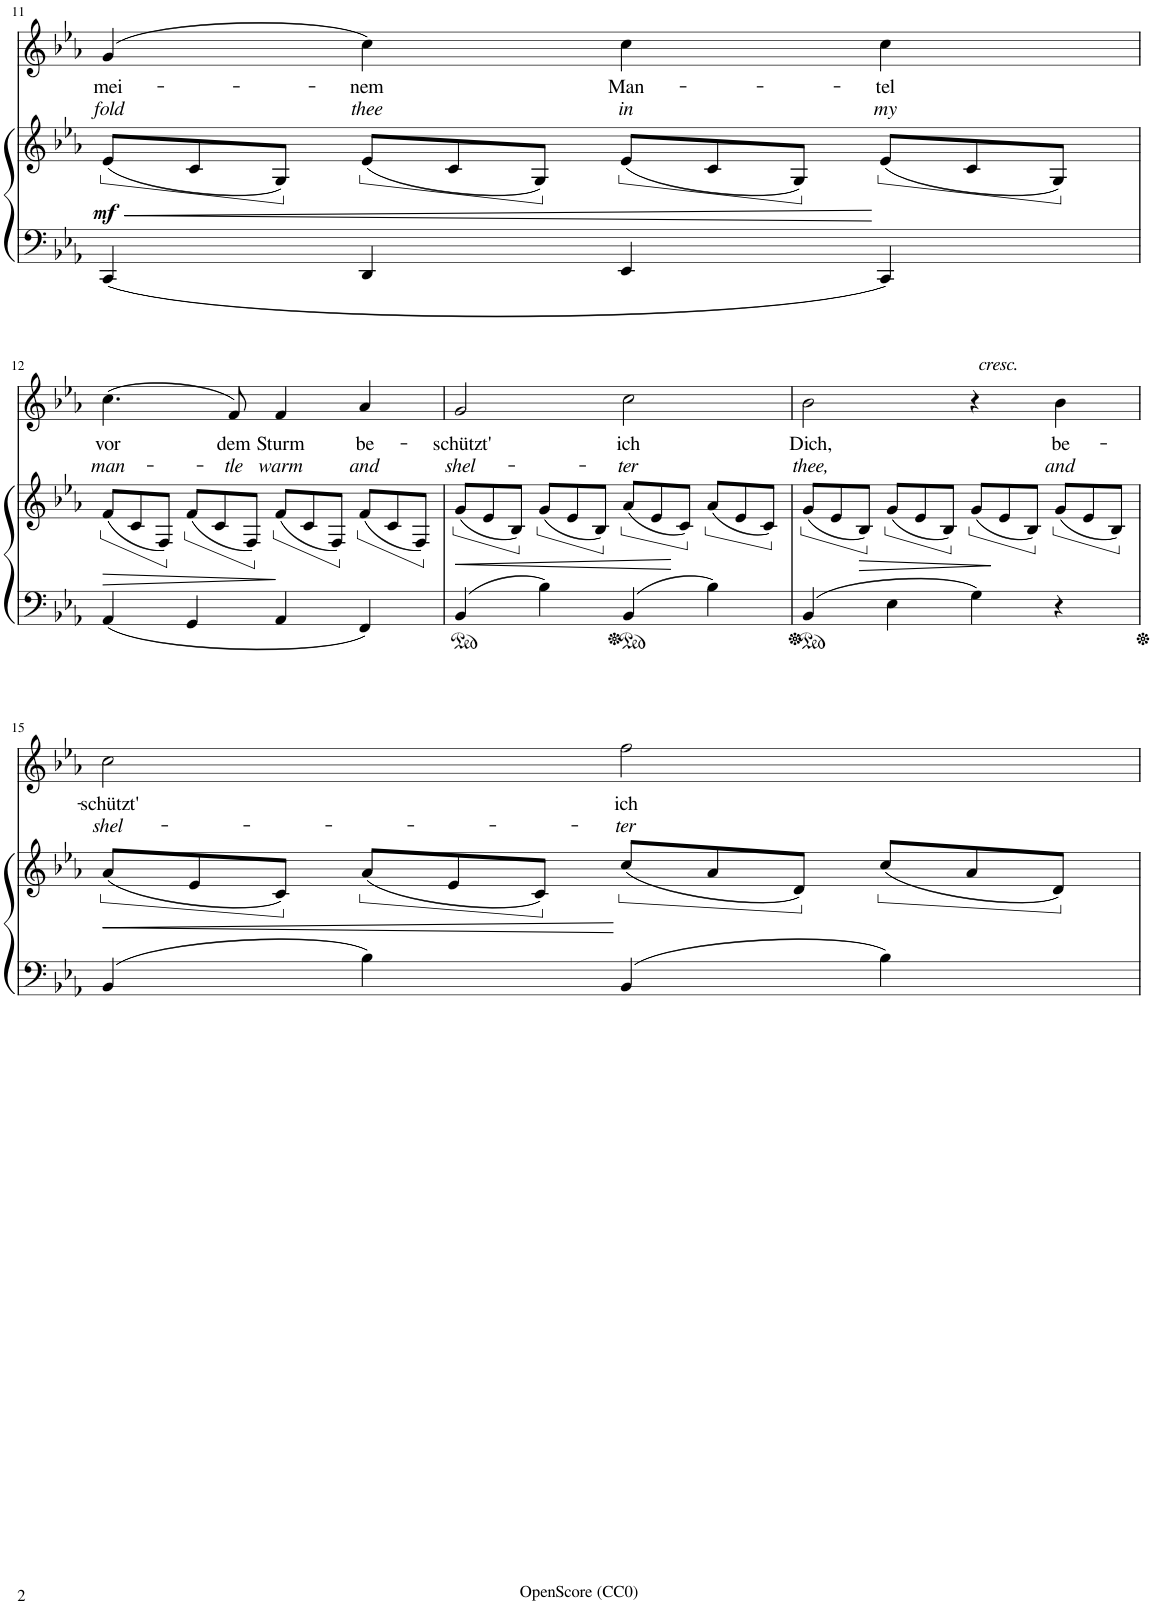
**kern	**kern	**dynam	**kern	**text	**text
*part2	*part2	*part2	*part1	*part1	*part1
*staff3	*staff2	*staff2/3	*staff1	*staff1	*staff1
*I"Pianoforte	*	*	*I"Singstimme Voice	*	*
*I'Pno	*	*	*	*	*
!!LO:PB:g=z
*clefF4	*clefG2	*	*clefG2	*	*
*k[b-e-a-]	*k[b-e-a-]	*	*k[b-e-a-]	*	*
*M4/4	*M4/4	*	*M4/4	*	*
*met(c)	*met(c)	*	*met(c)	*	*
*	*Xtuplet	*	*	*	*
=11	=11	=11	=11	=11	=11
!	!	!LO:HP:b	!	!LO:LY:b	!LO:LY:b
!	!	!LO:DY:n=1:b	!	!	!
4CC/	(12e-/L	< mf	(4g/	mei-	fold
.	12c/	.	.	.	.
.	12G/J)	.	.	.	.
!	!	!	!	!LO:LY:b	!LO:LY:b
4DD/	(12e-/L	.	4cc\)	-nem	thee
.	12c/	.	.	.	.
.	12G/J)	.	.	.	.
!	!	!	!	!LO:LY:b	!LO:LY:b
4EE-/	(12e-/L	.	4cc\	Man-	in
.	12c/	.	.	.	.
.	12G/J)	.	.	.	.
!	!	!	!	!LO:LY:b	!LO:LY:b
4CC/	(12e-/L	[	4cc\	-tel	my
.	12c/	.	.	.	.
.	12G/J)	.	.	.	.
!!LO:LB:g=z
=12	=12	=12	=12	=12	=12
!	!	!LO:HP:b	!	!LO:LY:b	!LO:LY:b
4AA-/	(12f/L	>	(4.cc\	vor	man-
.	12c/	.	.	.	.
.	12F/J)	.	.	.	.
4GG/	(12f/L	.	.	.	.
.	12c/	.	.	.	.
!	!	!	!	!LO:LY:b	!LO:LY:b
.	.	.	8f/)	dem	-tle
.	12F/J)	.	.	.	.
!	!	!	!	!LO:LY:b	!LO:LY:b
4AA-/	(12f/L	]	4f/	Sturm	warm
.	12c/	.	.	.	.
.	12F/J)	.	.	.	.
!	!	!	!	!LO:LY:b	!LO:LY:b
4FF/	(12f/L	.	4a-/	be-	and
.	12c/	.	.	.	.
.	12F/J)	.	.	.	.
=13	=13	=13	=13	=13	=13
!	!	!LO:HP:b	!	!LO:LY:b	!LO:LY:b
4BB-/	(12g/L	<	2g/	-schützt'	shel-
.	12e-/	.	.	.	.
.	12B-/J)	.	.	.	.
4B-\	(12g/L	.	.	.	.
.	12e-/	.	.	.	.
.	12B-/J)	.	.	.	.
!	!	!	!	!LO:LY:b	!LO:LY:b
4BB-/	(12a-/L	.	2cc\	ich	-ter
.	12e-/	.	.	.	.
.	12c/J)	[	.	.	.
4B-\	(12a-/L	.	.	.	.
.	12e-/	.	.	.	.
.	12c/J)	.	.	.	.
=14	=14	=14	=14	=14	=14
!	!	!	!	!LO:LY:b	!LO:LY:b
4BB-/	(12g/L	.	2b-\	Dich,	thee,
.	12e-/	.	.	.	.
!	!	!LO:HP:b	!	!	!
.	12B-/J)	>	.	.	.
4E-\	(12g/L	.	.	.	.
.	12e-/	.	.	.	.
.	12B-/J)	.	.	.	.
!	!	!	!LO:TX:a:i:t=cresc.	!	!
4G\	(12g/L	.	4r	.	.
.	12e-/	]	.	.	.
.	12B-/J)	.	.	.	.
!	!	!	!	!LO:LY:b	!LO:LY:b
4r	(12g/L	.	4b-\	be-	and
.	12e-/	.	.	.	.
.	12B-/J)	.	.	.	.
!!LO:LB:g=z
=15	=15	=15	=15	=15	=15
!	!	!LO:HP:b	!	!LO:LY:b	!LO:LY:b
4BB-/	(12a-/L	<	2cc\	-schützt'	shel-
.	12e-/	.	.	.	.
.	12c/J)	.	.	.	.
4B-\	(12a-/L	.	.	.	.
.	12e-/	.	.	.	.
.	12c/J)	.	.	.	.
!	!	!	!	!LO:LY:b	!LO:LY:b
4BB-/	(12cc/L	[	2ff\	ich	-ter
.	12a-/	.	.	.	.
.	12d/J)	.	.	.	.
4B-\	(12cc/L	.	.	.	.
.	12a-/	.	.	.	.
.	12d/J)	.	.	.	.
=	=	=	=	=	=
*-	*-	*-	*-	*-	*-
